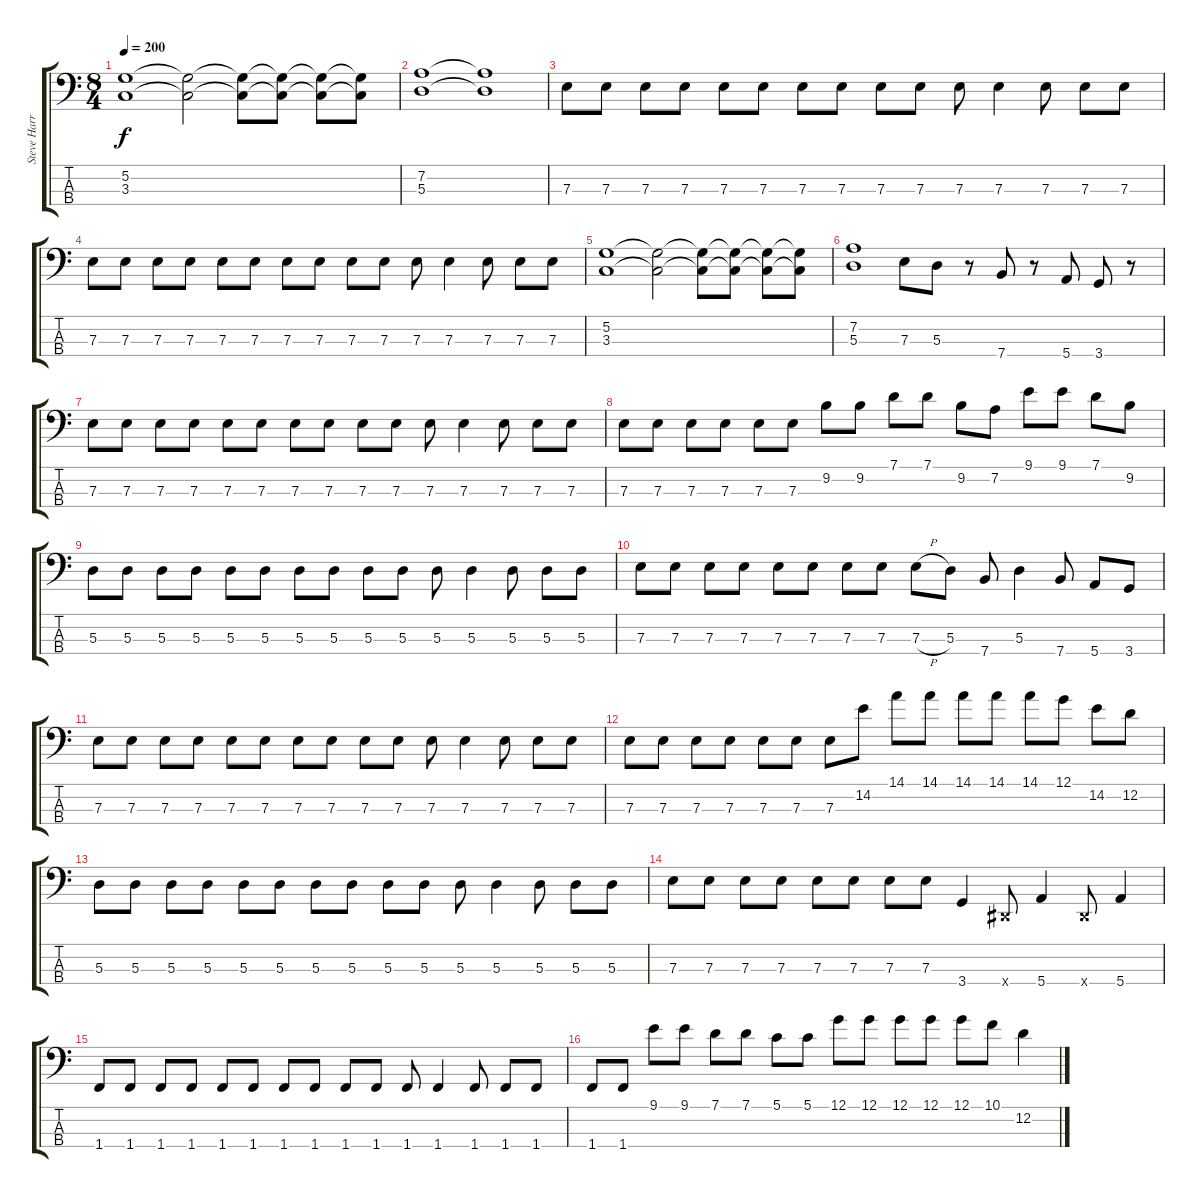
\track ("Steve Harris" "Steve Harr") {instrument electricbassfinger}
\staff {score tabs}
\tuning (G2 D2 A1 E1) {hide}
\ts (8 4)
\tempo 200
\clef f4
\ks c
(5.2 3.3).1{dy f} (5.2{t} 3.3{t}).2 (5.2{t} 3.3{t}).8 (5.2{t} 3.3{t}).8 (5.2{t} 3.3{t}).8 (5.2{t} 3.3{t}).8 |
(7.2 5.3).1 (7.2{t} 5.3{t}).1 |
7.3.8 7.3.8 7.3.8 7.3.8 7.3.8 7.3.8 7.3.8 7.3.8 7.3.8 7.3.8 7.3.8 7.3.4 7.3.8 7.3.8 7.3.8 |
7.3.8 7.3.8 7.3.8 7.3.8 7.3.8 7.3.8 7.3.8 7.3.8 7.3.8 7.3.8 7.3.8 7.3.4 7.3.8 7.3.8 7.3.8 |
(5.2 3.3).1 (5.2{t} 3.3{t}).2 (5.2{t} 3.3{t}).8 (5.2{t} 3.3{t}).8 (5.2{t} 3.3{t}).8 (5.2{t} 3.3{t}).8 |
(7.2 5.3).1 7.3.8 5.3.8 r.8 7.4.8 r.8 5.4.8 3.4.8 r.8 |
7.3.8 7.3.8 7.3.8 7.3.8 7.3.8 7.3.8 7.3.8 7.3.8 7.3.8 7.3.8 7.3.8 7.3.4 7.3.8 7.3.8 7.3.8 |
7.3.8 7.3.8 7.3.8 7.3.8 7.3.8 7.3.8 9.2.8 9.2.8 7.1.8 7.1.8 9.2.8 7.2.8 9.1.8 9.1.8 7.1.8 9.2.8 |
5.3.8 5.3.8 5.3.8 5.3.8 5.3.8 5.3.8 5.3.8 5.3.8 5.3.8 5.3.8 5.3.8 5.3.4 5.3.8 5.3.8 5.3.8 |
7.3.8 7.3.8 7.3.8 7.3.8 7.3.8 7.3.8 7.3.8 7.3.8 7.3{h}.8 5.3.8 7.4.8 5.3.4 7.4.8 5.4.8 3.4.8 |
7.3.8 7.3.8 7.3.8 7.3.8 7.3.8 7.3.8 7.3.8 7.3.8 7.3.8 7.3.8 7.3.8 7.3.4 7.3.8 7.3.8 7.3.8 |
7.3.8 7.3.8 7.3.8 7.3.8 7.3.8 7.3.8 7.3.8 14.2.8 14.1.8 14.1.8 14.1.8 14.1.8 14.1.8 12.1.8 14.2.8 12.2.8 |
5.3.8 5.3.8 5.3.8 5.3.8 5.3.8 5.3.8 5.3.8 5.3.8 5.3.8 5.3.8 5.3.8 5.3.4 5.3.8 5.3.8 5.3.8 |
7.3.8 7.3.8 7.3.8 7.3.8 7.3.8 7.3.8 7.3.8 7.3.8 3.4.4 -1.4{x}.8 5.4.4 -1.4{x}.8 5.4.4 |
1.4.8 1.4.8 1.4.8 1.4.8 1.4.8 1.4.8 1.4.8 1.4.8 1.4.8 1.4.8 1.4.8 1.4.4 1.4.8 1.4.8 1.4.8 |
1.4.8 1.4.8 9.1.8 9.1.8 7.1.8 7.1.8 5.1.8 5.1.8 12.1.8 12.1.8 12.1.8 12.1.8 12.1.8 10.1.8 12.2.4
